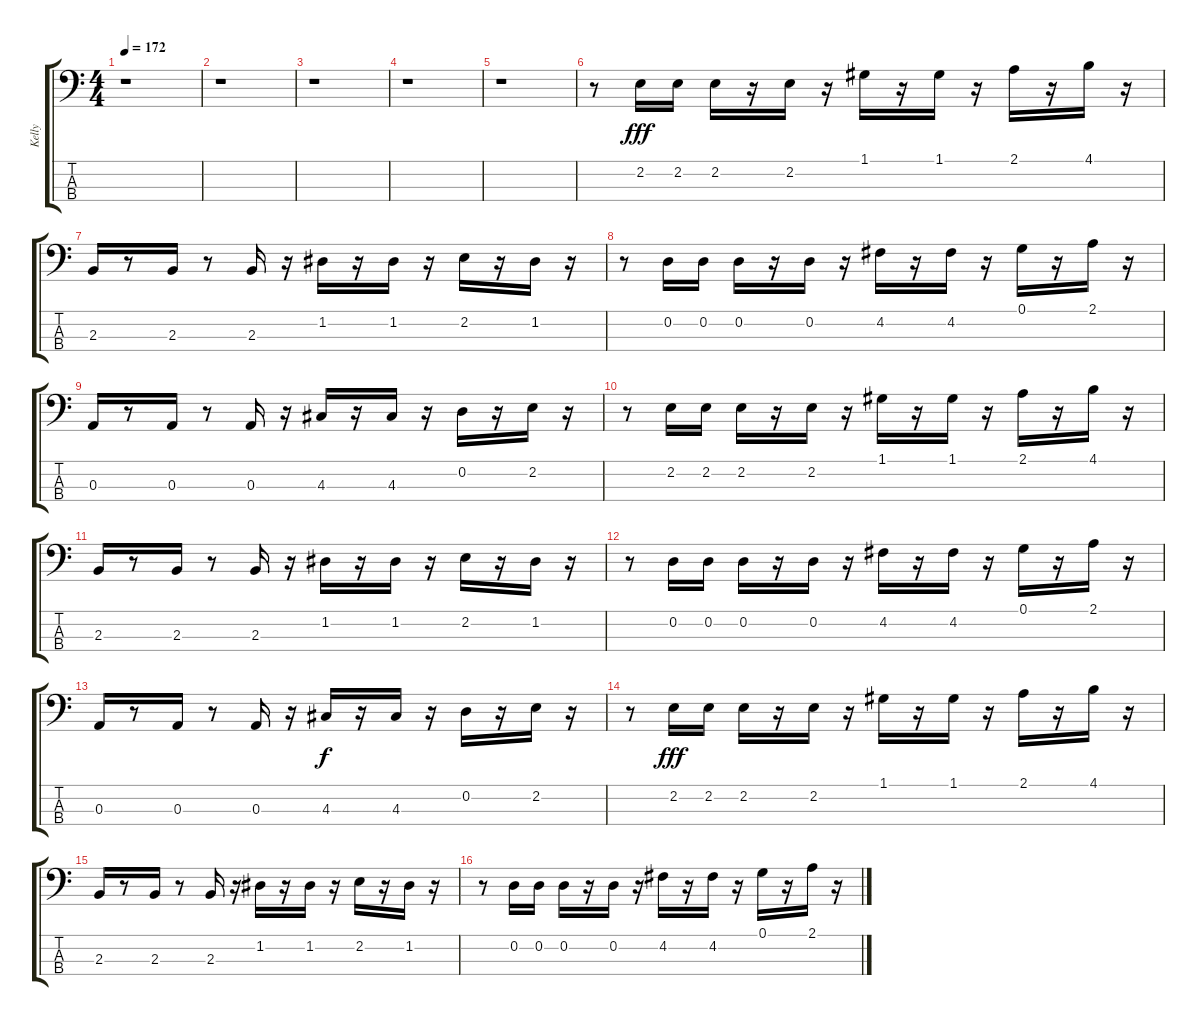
\track ("Kelly" "Kelly") {instrument electricbassfinger}
\staff {score tabs}
\tuning (G2 D2 A1 E1) {hide}
\ts (4 4)
\tempo 172
\clef f4
\ks c
r.1{dy fff instrument electricbassfinger} |
r.1 |
r.1 |
r.1 |
r.1 |
r.8 2.2.16 2.2.16 2.2.16 r.16 2.2.16 r.16 1.1.16 r.16 1.1.16 r.16 2.1.16 r.16 4.1.16 r.16 |
2.3.16 r.8 2.3.16 r.8 2.3.16 r.16 1.2.16 r.16 1.2.16 r.16 2.2.16 r.16 1.2.16 r.16 |
r.8 0.2.16 0.2.16 0.2.16 r.16 0.2.16 r.16 4.2.16 r.16 4.2.16 r.16 0.1.16 r.16 2.1.16 r.16 |
0.3.16 r.8 0.3.16 r.8 0.3.16 r.16 4.3.16 r.16 4.3.16 r.16 0.2.16 r.16 2.2.16 r.16 |
r.8 2.2.16 2.2.16 2.2.16 r.16 2.2.16 r.16 1.1.16 r.16 1.1.16 r.16 2.1.16 r.16 4.1.16 r.16 |
2.3.16 r.8 2.3.16 r.8 2.3.16 r.16 1.2.16 r.16 1.2.16 r.16 2.2.16 r.16 1.2.16 r.16 |
r.8 0.2.16 0.2.16 0.2.16 r.16 0.2.16 r.16 4.2.16 r.16 4.2.16 r.16 0.1.16 r.16 2.1.16 r.16 |
0.3.16 r.8 0.3.16 r.8 0.3.16 r.16 4.3.16{dy f} r.16 4.3.16 r.16 0.2.16 r.16 2.2.16 r.16 |
r.8 2.2.16{dy fff} 2.2.16 2.2.16 r.16 2.2.16 r.16 1.1.16 r.16 1.1.16 r.16 2.1.16 r.16 4.1.16 r.16 |
2.3.16 r.8 2.3.16 r.8 2.3.16 r.16 1.2.16 r.16 1.2.16 r.16 2.2.16 r.16 1.2.16 r.16 |
r.8 0.2.16 0.2.16 0.2.16 r.16 0.2.16 r.16 4.2.16 r.16 4.2.16 r.16 0.1.16 r.16 2.1.16 r.16
